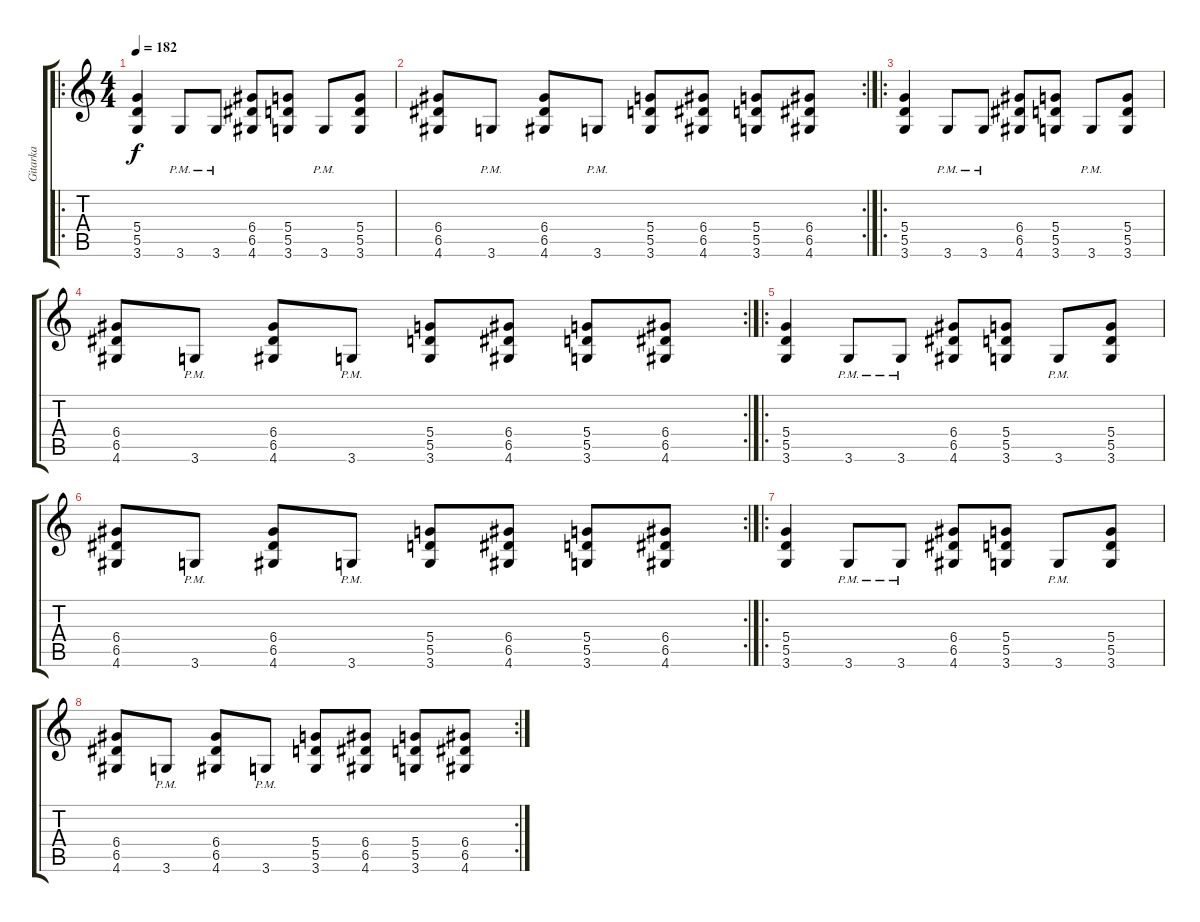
\track ("Gitarka" "Gitarka") {instrument distortionguitar}
\staff {score tabs}
\tuning (E4 B3 G3 D3 A2 E2) {hide}
\ro
\ts (4 4)
\tempo 182
\clef g2
\ks c
(5.4 5.5 3.6).4{dy f} 3.6{pm}.8 3.6{pm}.8 (6.4 6.5 4.6).8 (5.4 5.5 3.6).8 3.6{pm}.8 (5.4 5.5 3.6).8 |
\rc 2
(6.4 6.5 4.6).8 3.6{pm}.8 (6.4 6.5 4.6).8 3.6{pm}.8 (5.4 5.5 3.6).8 (6.4 6.5 4.6).8 (5.4 5.5 3.6).8 (6.4 6.5 4.6).8 |
\ro
(5.4 5.5 3.6).4 3.6{pm}.8 3.6{pm}.8 (6.4 6.5 4.6).8 (5.4 5.5 3.6).8 3.6{pm}.8 (5.4 5.5 3.6).8 |
\rc 2
(6.4 6.5 4.6).8 3.6{pm}.8 (6.4 6.5 4.6).8 3.6{pm}.8 (5.4 5.5 3.6).8 (6.4 6.5 4.6).8 (5.4 5.5 3.6).8 (6.4 6.5 4.6).8 |
\ro
(5.4 5.5 3.6).4 3.6{pm}.8 3.6{pm}.8 (6.4 6.5 4.6).8 (5.4 5.5 3.6).8 3.6{pm}.8 (5.4 5.5 3.6).8 |
\rc 2
(6.4 6.5 4.6).8 3.6{pm}.8 (6.4 6.5 4.6).8 3.6{pm}.8 (5.4 5.5 3.6).8 (6.4 6.5 4.6).8 (5.4 5.5 3.6).8 (6.4 6.5 4.6).8 |
\ro
(5.4 5.5 3.6).4 3.6{pm}.8 3.6{pm}.8 (6.4 6.5 4.6).8 (5.4 5.5 3.6).8 3.6{pm}.8 (5.4 5.5 3.6).8 |
\rc 2
(6.4 6.5 4.6).8 3.6{pm}.8 (6.4 6.5 4.6).8 3.6{pm}.8 (5.4 5.5 3.6).8 (6.4 6.5 4.6).8 (5.4 5.5 3.6).8 (6.4 6.5 4.6).8
